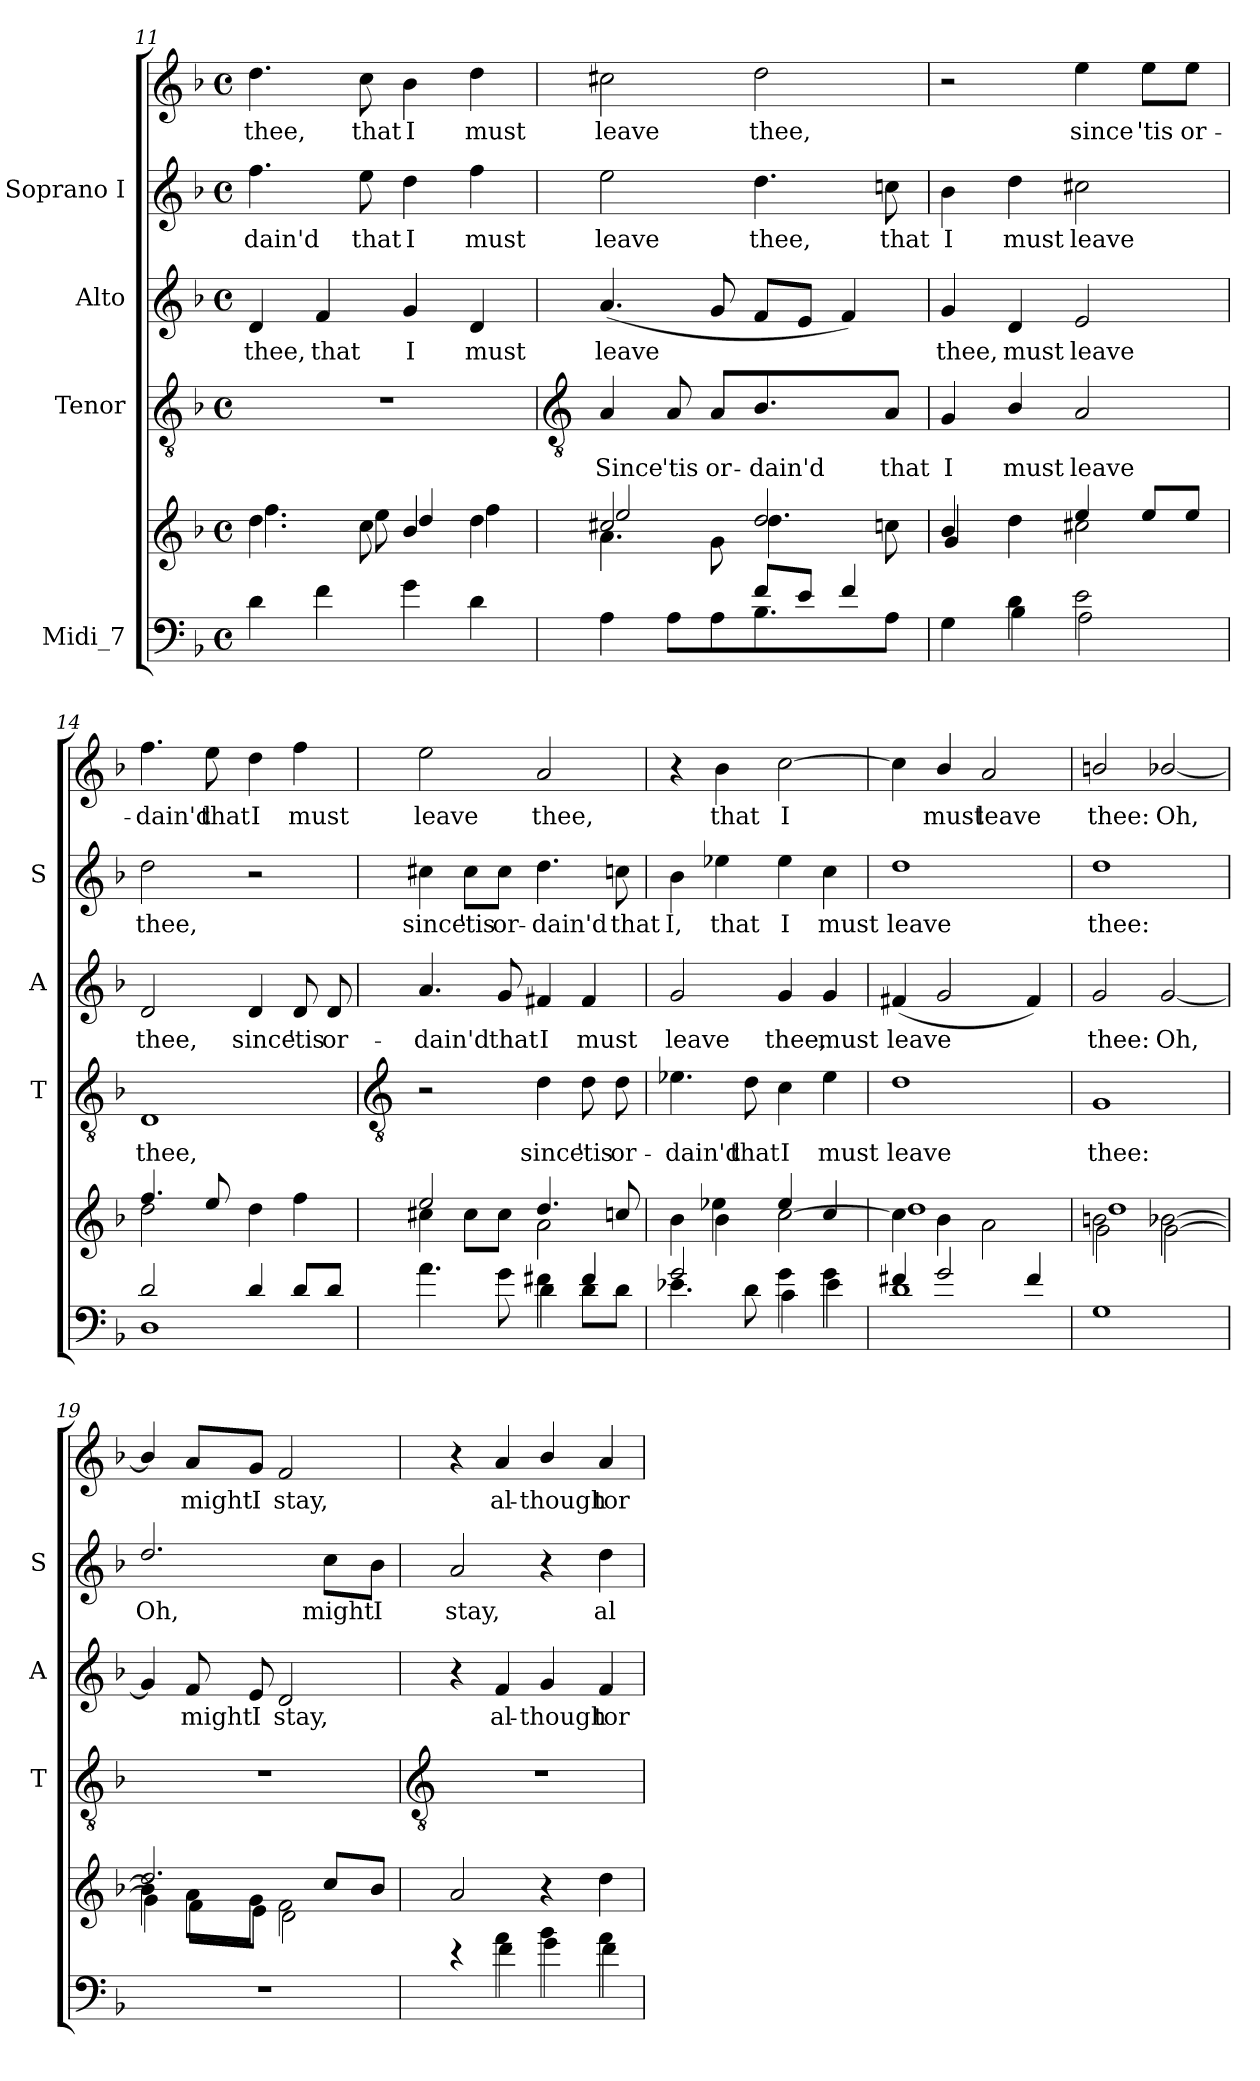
**kern	**kern	**kern	**text	**kern	**text	**kern	**text	**kern	**text
*part4	*part4	*part3	*part3	*part2	*part2	*part1	*part1	*part1	*part1
*staff6	*staff5	*staff4	*staff4	*staff3	*staff3	*staff2	*staff2	*staff1	*staff1
*I"Midi_7	*	*I"Tenor	*	*I"Alto	*	*I"Soprano I	*	*	*
*	*	*I'T	*	*I'A	*	*I'S	*	*	*
*clefF4	*clefG2	*clefGv2	*	*clefG2	*	*clefG2	*	*clefG2	*
*k[b-]	*k[b-]	*k[b-]	*	*k[b-]	*	*k[b-]	*	*k[b-]	*
*F:	*F:	*F:	*	*F:	*	*F:	*	*F:	*
*M4/4	*M4/4	*M4/4	*	*M4/4	*	*M4/4	*	*M4/4	*
*met(c)	*met(c)	*met(c)	*	*met(c)	*	*met(c)	*	*met(c)	*
=11	=11	=11	=11	=11	=11	=11	=11	=11	=11
*^	*^	*	*	*	*	*	*	*	*
!	!	!	!	!	!	!	!LO:LY:b	!	!LO:LY:b	!	!LO:LY:b
1ryy	4d\	4.dd\	4.ff\	1r	.	4d	thee,	4.ff	dain'd	4.dd\	-thee,
!	!	!	!	!	!	!	!LO:LY:b	!	!	!	!
.	4f\	.	.	.	.	4f	that	.	.	.	.
!	!	!	!	!	!	!	!	!	!LO:LY:b	!	!LO:LY:b
.	.	8cc\	8ee	.	.	.	.	8ee	that	8cc	that
!	!	!	!	!	!	!	!LO:LY:b	!	!LO:LY:b	!	!LO:LY:b
.	4g\	4b-/	4dd/	.	.	4g	I	4dd	I	4b-	I
!	!	!	!	!	!	!	!LO:LY:b	!	!LO:LY:b	!	!LO:LY:b
.	4d\	4dd\	4ff\	.	.	4d	must	4ff	must	4dd\	must
*	*	*v	*v	*	*	*	*	*	*	*	*
!!LO:LB:g=z
=12	=12	=12	=12	=12	=12	=12	=12	=12	=12	=12
*	*	*	*clefGv2	*	*	*	*	*	*	*
*	*	*^	*	*	*	*	*	*	*	*
*	*	*	*^	*	*	*	*	*	*	*	*
!	!	!	!	!	!	!LO:LY:b	!	!LO:LY:b	!	!LO:LY:b	!	!LO:LY:b
2ryy	4A\	2cc#X/	2ee/	4.a\	4A	Since	(<4.a	leave	2ee	leave	2cc#X	leave
!	!	!	!	!	!	!LO:LY:b	!	!	!	!	!	!
.	8A\L	.	.	.	8A	'tis	.	.	.	.	.	.
!	!	!	!	!	!	!LO:LY:b	!	!	!	!	!	!
.	8A\	.	.	8g\	8AL	or-	8g	.	.	.	.	.
!	!	!	!	!	!	!LO:LY:b	!	!	!	!LO:LY:b	!	!LO:LY:b
8f/L	4.B-\	2dd/	4.dd\	2ryy	4.B-/	-dain'd	8fL	.	4.dd\	thee,	2dd	thee,
8e/J	.	.	.	.	.	.	8eJ	.	.	.	.	.
4f/	.	.	.	.	.	.	4f)	.	.	.	.	.
!	!	!	!	!	!	!LO:LY:b	!	!	!	!LO:LY:b	!	!
.	8A\J	.	8ccn\	.	8AJ	that	.	.	8ccn	that	.	.
=13	=13	=13	=13	=13	=13	=13	=13	=13	=13	=13	=13	=13
!	!	!	!	!	!	!LO:LY:b	!	!LO:LY:b	!	!LO:LY:b	!	!
4ryy	4G\	2ryy	4b-/	4g/	4G	I	4g	thee,	4b-	-I	2r	.
!	!	!	!	!	!	!LO:LY:b	!	!LO:LY:b	!	!LO:LY:b	!	!
4d\	4B-\	.	4dd\	2.ryy	4B-/	must	4d	must	4dd\	must	.	.
!	!	!	!	!	!	!LO:LY:b	!	!LO:LY:b	!	!LO:LY:b	!	!LO:LY:b
2e\	2A\	4ee/	2cc#X\	.	2A	leave	2e	leave	2cc#X	leave	4ee	since
!	!	!	!	!	!	!	!	!	!	!	!	!LO:LY:b
.	.	8ee/L	.	.	.	.	.	.	.	.	8ee\L	'tis
!	!	!	!	!	!	!	!	!	!	!	!	!LO:LY:b
.	.	8ee/J	.	.	.	.	.	.	.	.	8ee\J	or-
*	*	*	*v	*v	*	*	*	*	*	*	*	*
=14	=14	=14	=14	=14	=14	=14	=14	=14	=14	=14	=14
!	!	!	!	!	!LO:LY:b	!	!LO:LY:b	!	!LO:LY:b	!	!LO:LY:b
2d/	1D\	4.ff/	2dd\	1D	thee,	2d	thee,	2dd\	thee,	4.ff	dain'd
!	!	!	!	!	!	!	!	!	!	!	!LO:LY:b
.	.	8ee/	.	.	.	.	.	.	.	8ee	that
!	!	!	!	!	!	!	!LO:LY:b	!	!	!	!LO:LY:b
4d/	.	4dd\	2ryy	.	.	4d	since	2r	.	4dd	I
!	!	!	!	!	!	!	!LO:LY:b	!	!	!	!LO:LY:b
8d/L	.	4ff\	.	.	.	8d	'tis	.	.	4ff	must
!	!	!	!	!	!	!	!LO:LY:b	!	!	!	!
8d/J	.	.	.	.	.	8d	or-	.	.	.	.
!!LO:LB:g=z
=15	=15	=15	=15	=15	=15	=15	=15	=15	=15	=15	=15
*	*	*	*	*clefGv2	*	*	*	*	*	*	*
!	!	!	!	!	!	!	!LO:LY:b	!	!LO:LY:b	!	!LO:LY:b
4.a\	2ryy	2ee/	4cc#X\	2r	.	4.a	-dain'd	4cc#X	since	2ee	leave
!	!	!	!	!	!	!	!	!	!LO:LY:b	!	!
.	.	.	8cc#\L	.	.	.	.	8cc#\L	'tis	.	.
!	!	!	!	!	!	!	!LO:LY:b	!	!LO:LY:b	!	!
8g\	.	.	8cc#\J	.	.	8g	that	8cc#\J	or-	.	.
!	!	!	!	!	!LO:LY:b	!	!LO:LY:b	!	!LO:LY:b	!	!LO:LY:b
4f#X\	4d\	2a\	4.dd/	4d	since	4f#X	I	4.dd\	-dain'd	2a	thee,
!	!	!	!	!	!LO:LY:b	!	!LO:LY:b	!	!	!	!
4f#/	8d\L	.	.	8d	'tis	4f#	must	.	.	.	.
!	!	!	!	!	!LO:LY:b	!	!	!	!LO:LY:b	!	!
.	8d\J	.	8ccn/	8d	or-	.	.	8ccn	that	.	.
=16	=16	=16	=16	=16	=16	=16	=16	=16	=16	=16	=16
!	!	!	!	!	!LO:LY:b	!	!LO:LY:b	!	!LO:LY:b	!	!
2g/	4.e-X\	4ryy	4b-\	4.e-X	-dain'd	2g	leave	4b-	I,	4r	.
!	!	!	!	!	!	!	!	!	!LO:LY:b	!	!LO:LY:b
.	.	4b-\	4ee-X\	.	.	.	.	4ee-X	that	4b-	that
!	!	!	!	!	!LO:LY:b	!	!	!	!	!	!
.	8d\	.	.	8d	that	.	.	.	.	.	.
!	!	!	!	!	!LO:LY:b	!	!LO:LY:b	!	!LO:LY:b	!	!LO:LY:b
4g\	4c\	[2cc\	4ee-/	4c	I	4g	thee,	4ee-	I	[2cc	I
!	!	!	!	!	!LO:LY:b	!	!LO:LY:b	!	!LO:LY:b	!	!
4g\	4e-\	.	4cc/	4e-	must	4g	must	4cc	must	.	.
=17	=17	=17	=17	=17	=17	=17	=17	=17	=17	=17	=17
!	!	!	!	!	!LO:LY:b	!	!LO:LY:b	!	!LO:LY:b	!	!
4f#X/	1d\	4cc\]	1dd\	1d	leave	(<4f#X	leave	1dd	leave	4cc]	.
!	!	!	!	!	!	!	!	!	!	!	!LO:LY:b
2g/	.	4b-\	.	.	.	2g	.	.	.	4b-/	must
!	!	!	!	!	!	!	!	!	!	!	!LO:LY:b
.	.	2a\	.	.	.	.	.	.	.	2a	leave
4f#/	.	.	.	.	.	4f#)	.	.	.	.	.
*v	*v	*	*	*	*	*	*	*	*	*	*
=18	=18	=18	=18	=18	=18	=18	=18	=18	=18	=18
*	*	*^	*	*	*	*	*	*	*	*
!	!	!	!	!	!LO:LY:b	!	!LO:LY:b	!	!LO:LY:b	!	!LO:LY:b
1G\	2bn\	1dd\	2g\	1G	thee:	2g	thee:	1dd	thee:	2bn/	thee:
!	!	!	!	!	!	!	!LO:LY:b	!	!	!	!LO:LY:b
.	[2b-X\	.	[2g\	.	.	[2g	Oh,	.	.	[2b-X/	Oh,
=19	=19	=19	=19	=19	=19	=19	=19	=19	=19	=19	=19
!	!	!	!	!	!	!	!	!	!LO:LY:b	!	!
1r	4b-\]	2.dd/	4g\]	1r	.	4g]	.	2.dd/	Oh,	4b-/]	.
!	!	!	!	!	!	!	!LO:LY:b	!	!	!	!LO:LY:b
.	8a\L	.	8f\L	.	.	8f	might	.	.	8a/L	might
!	!	!	!	!	!	!	!LO:LY:b	!	!	!	!LO:LY:b
.	8g\J	.	8e\J	.	.	8e	I	.	.	8g/J	I
!	!	!	!	!	!	!	!LO:LY:b	!	!	!	!LO:LY:b
.	2f\	.	2d\	.	.	2d	stay,	.	.	2f	stay,
!	!	!	!	!	!	!	!	!	!LO:LY:b	!	!
.	.	8cc/L	.	.	.	.	.	8cc\L	might	.	.
!	!	!	!	!	!	!	!	!	!LO:LY:b	!	!
.	.	8b-/J	.	.	.	.	.	8b-\J	I	.	.
*	*v	*v	*v	*	*	*	*	*	*	*	*
!!LO:LB:g=z
=20	=20	=20	=20	=20	=20	=20	=20	=20	=20
*	*	*clefGv2	*	*	*	*	*	*	*
*^	*^	*	*	*	*	*	*	*	*
*	*^	*	*	*	*	*	*	*	*	*	*
!	!	!	!	!	!	!	!	!	!	!LO:LY:b	!	!
4ryy	4r	1ryy	4ryy	2a/	1r	.	4r	.	2a	-stay,	4r	.
!	!	!	!	!	!	!	!	!LO:LY:b	!	!	!	!LO:LY:b
4a\	4f\	.	2.ryy	.	.	.	4f	al-	.	.	4a	al-
!	!	!	!	!	!	!	!	!LO:LY:b	!	!	!	!LO:LY:b
4b-\	4g\	.	.	4r	.	.	4g	-though	4r	.	4b-/	-though
!	!	!	!	!	!	!	!	!LO:LY:b	!	!LO:LY:b	!	!LO:LY:b
4a\	4f\	.	.	4dd\	.	.	4f	tor-	4dd	al-	4a	tor-
*v	*v	*v	*	*	*	*	*	*	*	*	*	*
*	*v	*v	*	*	*	*	*	*	*	*
=	=	=	=	=	=	=	=	=	=
*-	*-	*-	*-	*-	*-	*-	*-	*-	*-
